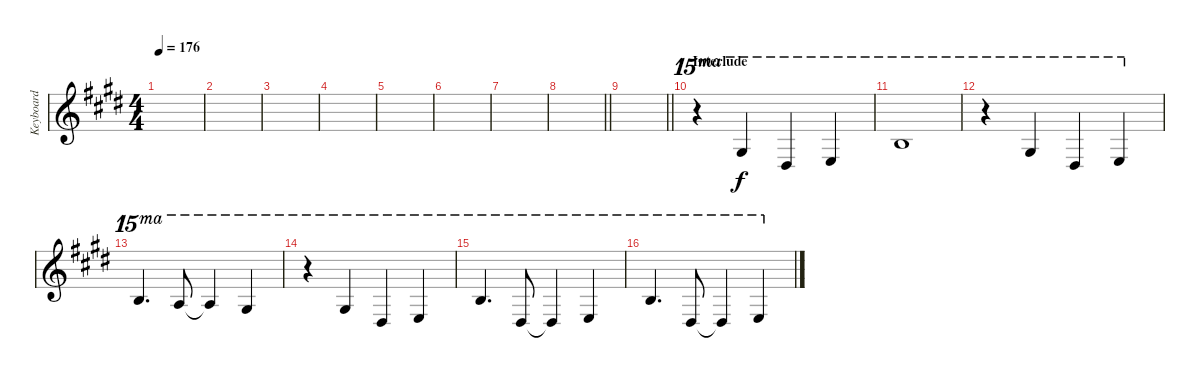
\track ("Keyboard" "Keyboard") {instrument vibraphone}
\staff {score}
\tuning (E4 B3 G3 D3 A2 E2) {hide}
\ts (4 4)
\tempo 176
\clef g2
\ks e
|
|
|
|
|
|
|
\barLineRight lightlight
|
\barLineRight lightlight
|
\section ("" "Interlude")
r.4{ot 15ma volume 10 instrument pad7halo} 16.1.4{ot 15ma} 30.5.4{ot 15ma} 26.4.4{ot 15ma} |
28.3.1{ot 15ma} |
r.4{ot 15ma} 16.1.4{ot 15ma} 30.5.4{ot 15ma} 26.4.4{ot 15ma} |
24.2.4{d ot 15ma} 17.1.8{ot 15ma} 17.1{t}.4{ot 15ma} 16.1.4{ot 15ma} |
r.4{ot 15ma} 16.1.4{ot 15ma} 30.5.4{ot 15ma} 26.4.4{ot 15ma} |
19.1.4{d ot 15ma} 30.5.8{ot 15ma} 30.5{t}.4{ot 15ma} 26.4.4{ot 15ma} |
19.1.4{d ot 15ma} 30.5.8{ot 15ma} 30.5{t}.4{ot 15ma} 26.4.4{ot 15ma}
